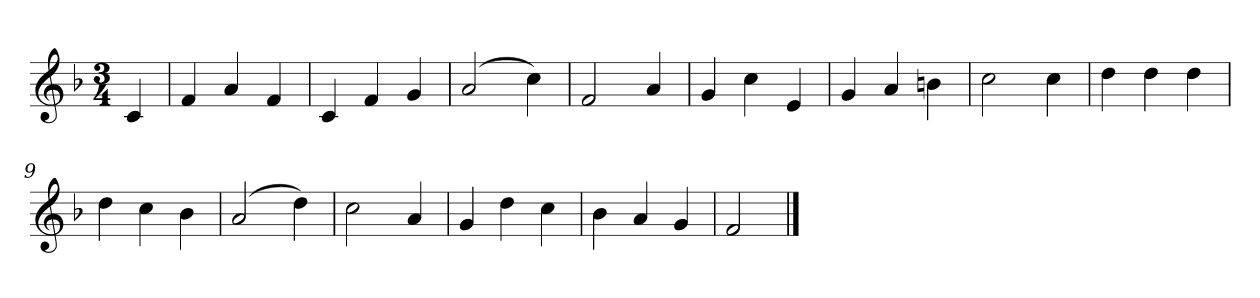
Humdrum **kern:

**kern
*part1
*staff1
*k[b-]
*M3/4
*MM120
=
4c
=1
4f
4a
4f
=2
4c
4f
4g
=3
(2a
4cc)
=4
2f
4a
=5
4g
4cc
4e
=6
4g
4a
4bn
=7
2cc
4cc
=8
4dd
4dd
4dd
=9
4dd
4cc
4b-
=10
(2a
4dd)
=11
2cc
4a
=12
4g
4dd
4cc
=13
4b-
4a
4g
=14
2f
==
*-
